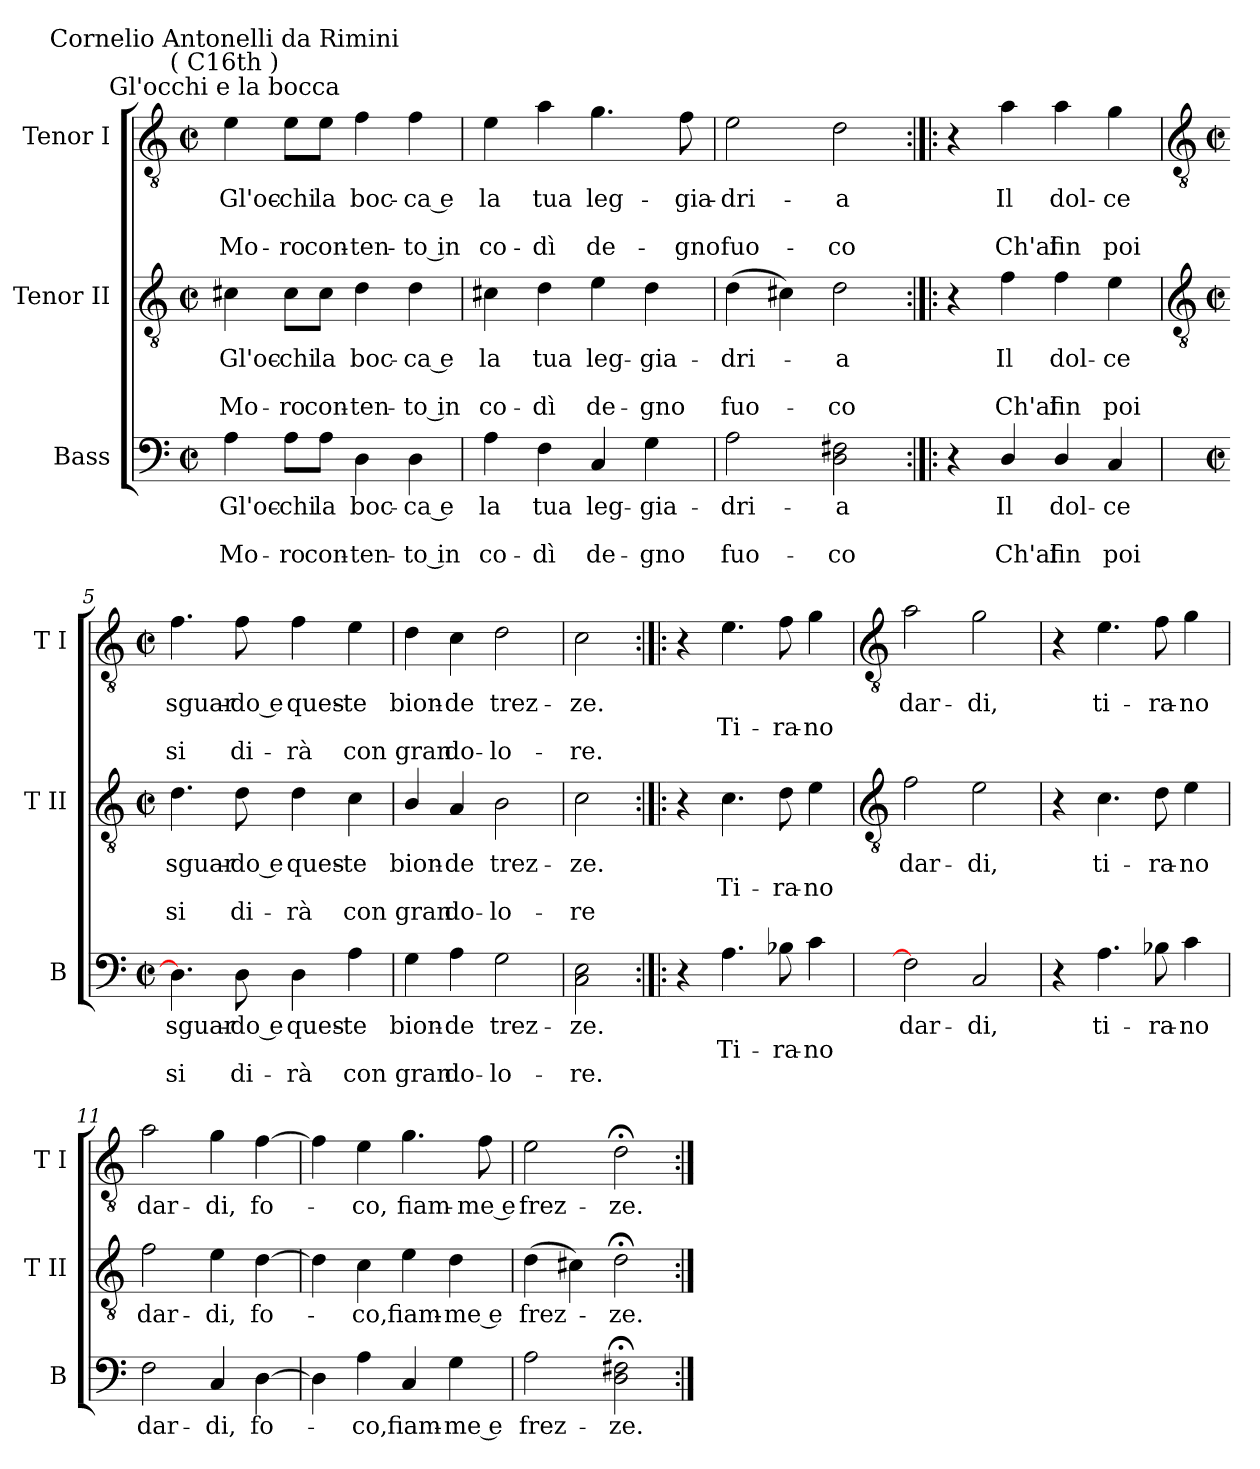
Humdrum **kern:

**kern	**text	**text	**text	**kern	**text	**text	**text	**kern	**text	**text	**text
*part3	*part3	*part3	*part3	*part2	*part2	*part2	*part2	*part1	*part1	*part1	*part1
*staff3	*staff3	*staff3	*staff3	*staff2	*staff2	*staff2	*staff2	*staff1	*staff1	*staff1	*staff1
*I"Bass	*	*	*	*I"Tenor II	*	*	*	*I"Tenor I	*	*	*
*I'B	*	*	*	*I'T II	*	*	*	*I'T I	*	*	*
*clefF4	*	*	*	*clefGv2	*	*	*	*clefGv2	*	*	*
*k[]	*	*	*	*k[]	*	*	*	*k[]	*	*	*
*C:	*	*	*	*C:	*	*	*	*C:	*	*	*
*M2/2	*	*	*	*M2/2	*	*	*	*M2/2	*	*	*
*met(c|)	*	*	*	*met(c|)	*	*	*	*met(c|)	*	*	*
=1	=1	=1	=1	=1	=1	=1	=1	=1	=1	=1	=1
!	!	!	!	!	!	!	!	!LO:TX:a:cj:t=Gl'occhi e la bocca	!	!	!
!	!	!	!	!	!	!	!	!LO:TX:a:cj:t=Cornelio Antonelli da Rimini\n( C16th )	!	!	!
!	!LO:LY:b	!	!LO:LY:b	!	!LO:LY:b	!	!LO:LY:b	!	!LO:LY:b	!	!LO:LY:b
4A	Gl'oc-	.	-Mo-	4c#X	Gl'oc-	.	-Mo-	4e	Gl'oc-	.	-Mo-
!	!LO:LY:b	!	!LO:LY:b	!	!LO:LY:b	!	!LO:LY:b	!	!LO:LY:b	!	!LO:LY:b
8A\L	-chi	.	ro	8c#\L	-chi	.	ro	8e\L	-chi	.	ro
!	!LO:LY:b	!	!LO:LY:b	!	!LO:LY:b	!	!LO:LY:b	!	!LO:LY:b	!	!LO:LY:b
8A\J	la	.	con-	8c#\J	la	.	con-	8e\J	la	.	con-
!	!LO:LY:b	!	!LO:LY:b	!	!LO:LY:b	!	!LO:LY:b	!	!LO:LY:b	!	!LO:LY:b
4D	-boc-	.	-ten-	4d	-boc-	.	-ten-	4f	-boc-	.	-ten-
!	!LO:LY:b	!	!LO:LY:b	!	!LO:LY:b	!	!LO:LY:b	!	!LO:LY:b	!	!LO:LY:b
4D	-ca e	.	to in	4d	-ca e	.	to in	4f	-ca e	.	to in
=2	=2	=2	=2	=2	=2	=2	=2	=2	=2	=2	=2
!	!LO:LY:b	!	!LO:LY:b	!	!LO:LY:b	!	!LO:LY:b	!	!LO:LY:b	!	!LO:LY:b
4A	la	.	co-	4c#X	la	.	co-	4e	la	.	co-
!	!LO:LY:b	!	!LO:LY:b	!	!LO:LY:b	!	!LO:LY:b	!	!LO:LY:b	!	!LO:LY:b
4F	-tua	.	dì	4d	-tua	.	dì	4a	-tua	.	dì
!	!LO:LY:b	!	!LO:LY:b	!	!LO:LY:b	!	!LO:LY:b	!	!LO:LY:b	!	!LO:LY:b
4C	leg-	.	-de-	4e	leg-	.	-de-	4.g	leg-	.	-de-
!	!LO:LY:b	!	!LO:LY:b	!	!LO:LY:b	!	!LO:LY:b	!	!	!	!
4G	-gia-	.	-gno	4d	-gia-	.	-gno	.	.	.	.
!	!	!	!	!	!	!	!	!	!LO:LY:b	!	!LO:LY:b
.	.	.	.	.	.	.	.	8f	-gia-	.	-gno
=3	=3	=3	=3	=3	=3	=3	=3	=3	=3	=3	=3
!	!LO:LY:b	!	!LO:LY:b	!	!LO:LY:b	!	!LO:LY:b	!	!LO:LY:b	!	!LO:LY:b
2A	dri-	.	-fuo-	(>4d	dri-	.	fuo-	2e	dri-	.	-fuo-
.	.	.	.	4c#X)	.	.	.	.	.	.	.
!	!LO:LY:b	!	!LO:LY:b	!	!LO:LY:b	!	!LO:LY:b	!	!LO:LY:b	!	!LO:LY:b
2D 2F#X	-a	.	co	2d	a	.	co	2d	-a	.	co
=4:|!|:	=4:|!|:	=4:|!|:	=4:|!|:	=4:|!|:	=4:|!|:	=4:|!|:	=4:|!|:	=4:|!|:	=4:|!|:	=4:|!|:	=4:|!|:
4r	.	.	.	4r	.	.	.	4r	.	.	.
!	!LO:LY:b	!	!LO:LY:b	!	!LO:LY:b	!	!LO:LY:b	!	!LO:LY:b	!	!LO:LY:b
4D/	Il	.	Ch'al	4f	Il	.	Ch'al	4a	Il	.	Ch'al
!	!LO:LY:b	!	!LO:LY:b	!	!LO:LY:b	!	!LO:LY:b	!	!LO:LY:b	!	!LO:LY:b
4D/	dol-	.	-fin	4f	dol-	.	-fin	4a	dol-	.	-fin
!	!LO:LY:b	!	!LO:LY:b	!	!LO:LY:b	!	!LO:LY:b	!	!LO:LY:b	!	!LO:LY:b
4C	ce	.	poi	4e	ce	.	poi	4g	ce	.	poi
!!LO:LB:g=z
=5	=5	=5	=5	=5	=5	=5	=5	=5	=5	=5	=5
*	*	*	*	*clefGv2	*	*	*	*clefGv2	*	*	*
*M2/2	*	*	*	*M2/2	*	*	*	*M2/2	*	*	*
*met(c|)	*	*	*	*met(c|)	*	*	*	*met(c|)	*	*	*
!	!LO:LY:b	!	!LO:LY:b	!	!LO:LY:b	!	!LO:LY:b	!	!LO:LY:b	!	!LO:LY:b
4.D]	sguar-	.	-si	4.d	sguar-	.	-si	4.f	sguar-	.	-si
!	!LO:LY:b	!	!LO:LY:b	!	!LO:LY:b	!	!LO:LY:b	!	!LO:LY:b	!	!LO:LY:b
8D	do e	.	di-	8d	do e	.	di-	8f	do e	.	di-
!	!LO:LY:b	!	!LO:LY:b	!	!LO:LY:b	!	!LO:LY:b	!	!LO:LY:b	!	!LO:LY:b
4D	-ques-	.	-rà	4d	-ques-	.	-rà	4f	-ques-	.	-rà
!	!LO:LY:b	!	!LO:LY:b	!	!LO:LY:b	!	!LO:LY:b	!	!LO:LY:b	!	!LO:LY:b
4A	te	.	con	4c	te	.	con	4e	te	.	con
=6	=6	=6	=6	=6	=6	=6	=6	=6	=6	=6	=6
!	!LO:LY:b	!	!LO:LY:b	!	!LO:LY:b	!	!LO:LY:b	!	!LO:LY:b	!	!LO:LY:b
4G	bion-	.	-gran	4B/	bion-	.	-gran	4d	bion-	.	-gran
!	!LO:LY:b	!	!LO:LY:b	!	!LO:LY:b	!	!LO:LY:b	!	!LO:LY:b	!	!LO:LY:b
4A	de	.	do-	4A	de	.	do-	4c	de	.	do-
!	!LO:LY:b	!	!LO:LY:b	!	!LO:LY:b	!	!LO:LY:b	!	!LO:LY:b	!	!LO:LY:b
2G	-trez-	.	-lo-	2B	-trez-	.	-lo-	2d	-trez-	.	-lo-
=7	=7	=7	=7	=7	=7	=7	=7	=7	=7	=7	=7
!	!LO:LY:b	!	!LO:LY:b	!	!LO:LY:b	!LO:LY:b	!LO:LY:b	!	!LO:LY:b	!	!LO:LY:b
2C 2E	-ze.	.	re.	2c	-ze.	.	re	2c	-ze.	.	re.
=8:|!|:	=8:|!|:	=8:|!|:	=8:|!|:	=8:|!|:	=8:|!|:	=8:|!|:	=8:|!|:	=8:|!|:	=8:|!|:	=8:|!|:	=8:|!|:
4r	.	.	.	4r	.	.	.	4r	.	.	.
!	!	!LO:LY:b	!	!	!	!LO:LY:b	!	!	!	!LO:LY:b	!
4.A	.	Ti-	.	4.c	.	Ti-	.	4.e	.	Ti-	.
!	!	!LO:LY:b	!	!	!	!LO:LY:b	!	!	!	!LO:LY:b	!
8B-X	.	-ra-	.	8d	.	-ra-	.	8f	.	-ra-	.
!	!	!LO:LY:b	!	!	!	!LO:LY:b	!	!	!	!LO:LY:b	!
4c	.	-no	.	4e	.	-no	.	4g	.	-no	.
!!LO:LB:g=z
=9	=9	=9	=9	=9	=9	=9	=9	=9	=9	=9	=9
*	*	*	*	*clefGv2	*	*	*	*clefGv2	*	*	*
!	!LO:LY:b	!	!	!	!LO:LY:b	!	!	!	!LO:LY:b	!	!
2F]	dar-	.	.	2f	dar-	.	.	2a	dar-	.	.
!	!LO:LY:b	!	!	!	!LO:LY:b	!	!	!	!LO:LY:b	!	!
2C	-di,	.	.	2e	-di,	.	.	2g	-di,	.	.
=10	=10	=10	=10	=10	=10	=10	=10	=10	=10	=10	=10
4r	.	.	.	4r	.	.	.	4r	.	.	.
!	!LO:LY:b	!	!	!	!LO:LY:b	!	!	!	!LO:LY:b	!	!
4.A	ti-	.	.	4.c	ti-	.	.	4.e	ti-	.	.
!	!LO:LY:b	!	!	!	!LO:LY:b	!	!	!	!LO:LY:b	!	!
8B-X	-ra-	.	.	8d	-ra-	.	.	8f	-ra-	.	.
!	!LO:LY:b	!	!	!	!LO:LY:b	!	!	!	!LO:LY:b	!	!
4c	-no	.	.	4e	-no	.	.	4g	-no	.	.
=11	=11	=11	=11	=11	=11	=11	=11	=11	=11	=11	=11
!	!LO:LY:b	!	!	!	!LO:LY:b	!	!	!	!LO:LY:b	!	!
2F	dar-	.	.	2f	dar-	.	.	2a	dar-	.	.
!	!LO:LY:b	!	!	!	!LO:LY:b	!	!	!	!LO:LY:b	!	!
4C	-di,	.	.	4e	-di,	.	.	4g	-di,	.	.
!	!LO:LY:b	!	!	!	!LO:LY:b	!	!	!	!LO:LY:b	!	!
[4D	fo-	.	.	[4d	fo-	.	.	[4f	fo-	.	.
=12	=12	=12	=12	=12	=12	=12	=12	=12	=12	=12	=12
4D]	.	.	.	4d]	.	.	.	4f]	.	.	.
!	!LO:LY:b	!	!	!	!LO:LY:b	!	!	!	!LO:LY:b	!	!
4A	co,	.	.	4c	co,	.	.	4e	co,	.	.
!	!LO:LY:b	!	!	!	!LO:LY:b	!	!	!	!LO:LY:b	!	!
4C	fiam-	.	.	4e	fiam-	.	.	4.g	fiam-	.	.
!	!LO:LY:b	!	!	!	!LO:LY:b	!	!	!	!	!	!
4G	-me e	.	.	4d	-me e	.	.	.	.	.	.
!	!	!	!	!	!	!	!	!	!LO:LY:b	!	!
.	.	.	.	.	.	.	.	8f	-me e	.	.
=13	=13	=13	=13	=13	=13	=13	=13	=13	=13	=13	=13
!	!LO:LY:b	!	!	!	!LO:LY:b	!	!	!	!LO:LY:b	!	!
2A	frez-	.	.	(>4d	frez-	.	.	2e	frez-	.	.
.	.	.	.	4c#X)	.	.	.	.	.	.	.
!	!LO:LY:b	!	!	!	!LO:LY:b	!	!	!	!LO:LY:b	!	!
2D;< 2F#X;<	-ze.	.	.	2d;<	ze.	.	.	2d;<	-ze.	.	.
=:|!	=:|!	=:|!	=:|!	=:|!	=:|!	=:|!	=:|!	=:|!	=:|!	=:|!	=:|!
*-	*-	*-	*-	*-	*-	*-	*-	*-	*-	*-	*-
